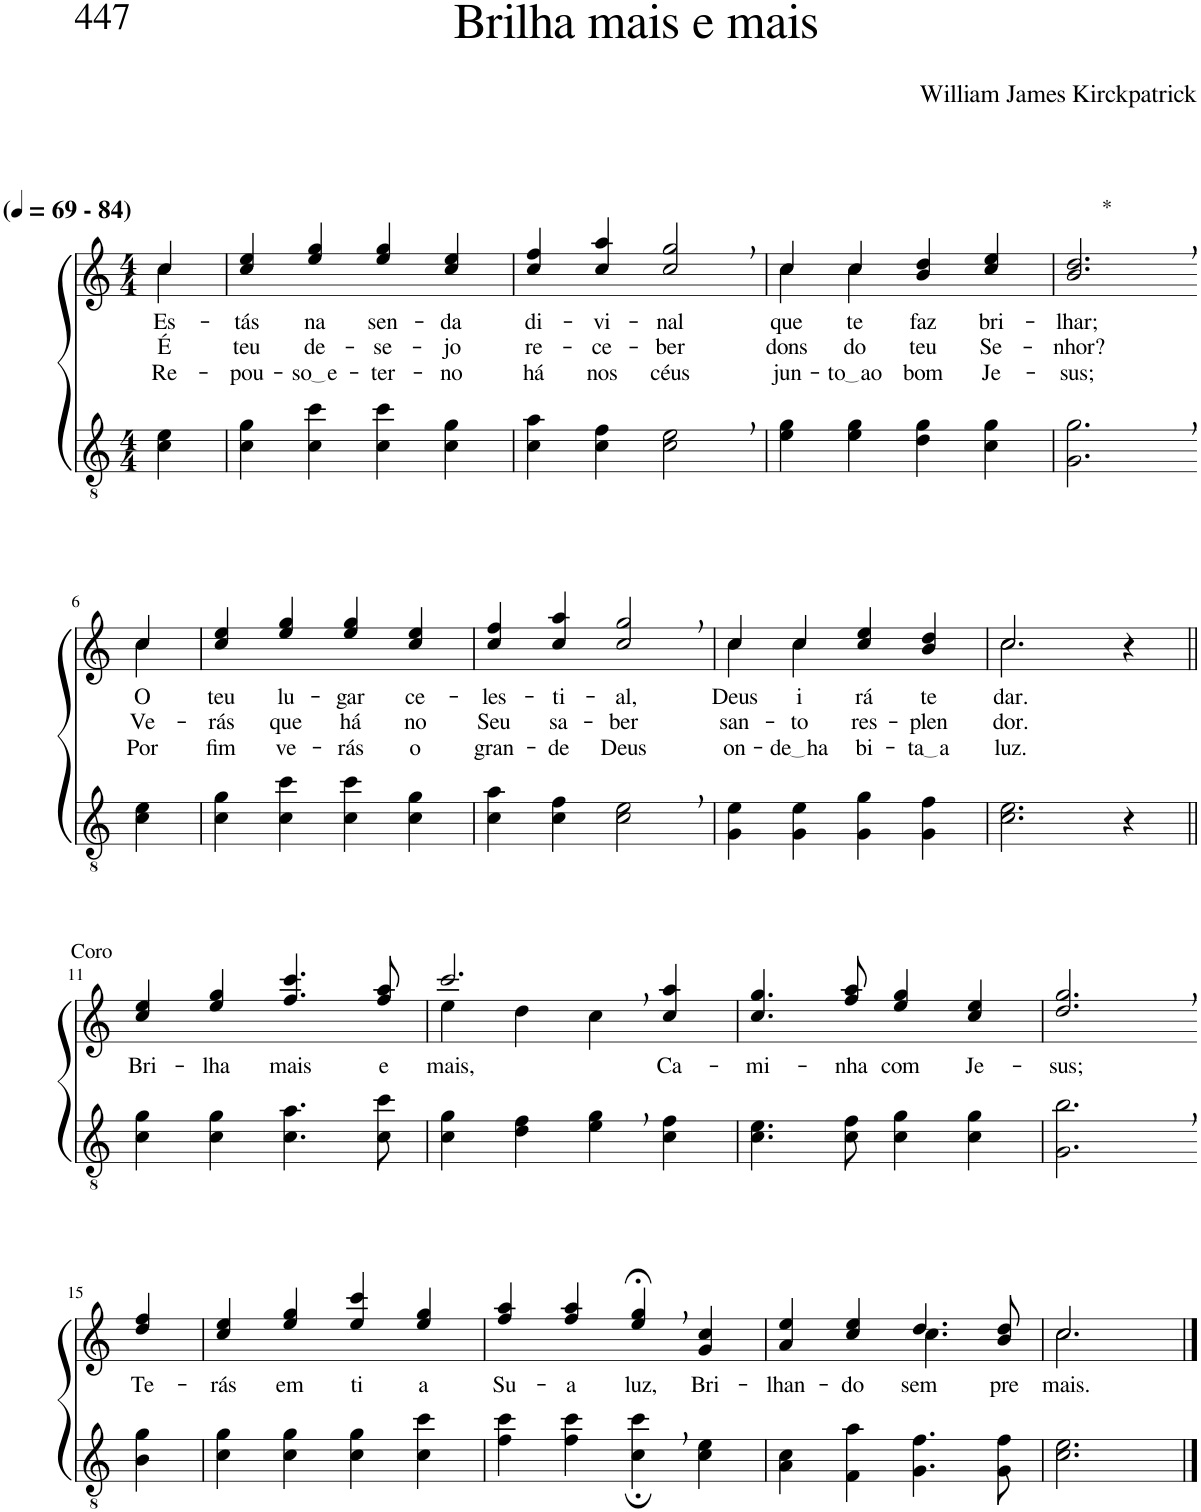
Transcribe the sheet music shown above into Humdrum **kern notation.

**kern	**kern	**text	**text	**text
*part2	*part1	*part1	*part1	*part1
*staff2	*staff1	*staff1	*staff1	*staff1
*I"Parte III e IV	*I"Parte I e II	*	*	*
*clefGv2	*clefG2	*	*	*
*Trd5c9	*Trd5c9	*	*	*
*k[]	*k[]	*	*	*
*M4/4	*M4/4	*	*	*
*MM69	*MM69	*	*	*
=1	=1	=1	=1	=1
*	*^	*	*	*
!	!LO:TX:a:B:t=(	!	!	!	!
!	!LO:TX:a:B:t=- 84)	!	!	!	!
!	!	!	!LO:LY:b	!LO:LY:b	!LO:LY:b
4c\ 4e\	4cc/	4cc\	Es-	É	Re-
=2	=2	=2	=2	=2	=2
!	!	!	!LO:LY:b	!LO:LY:b	!LO:LY:b
*	*v	*v	*	*	*
4c\ 4g\	4cc/ 4ee/	-tás	teu	-pou-
!	!	!LO:LY:b	!LO:LY:b	!LO:LY:b
4c\ 4cc\	4ee/ 4gg/	na	de-	so e
!	!	!LO:LY:b	!LO:LY:b	!LO:LY:b
4c\ 4cc\	4ee/ 4gg/	sen-	-se-	-ter-
!	!	!LO:LY:b	!LO:LY:b	!LO:LY:b
4c\ 4g\	4cc/ 4ee/	-da	-jo	-no
=3	=3	=3	=3	=3
!	!	!LO:LY:b	!LO:LY:b	!LO:LY:b
4c\ 4a\	4cc/ 4ff/	di-	re-	há
!	!	!LO:LY:b	!LO:LY:b	!LO:LY:b
4c\ 4f\	4cc/ 4aa/	-vi-	-ce-	nos
!	!	!LO:LY:b	!LO:LY:b	!LO:LY:b
2c\, 2e\,	2cc/, 2gg/,	-nal	-ber	céus
=4	=4	=4	=4	=4
*	*^	*	*	*
!	!	!	!LO:LY:b	!LO:LY:b	!LO:LY:b
4e\ 4g\	4cc/	4cc\	que	dons	jun-
!	!	!	!LO:LY:b	!LO:LY:b	!LO:LY:b
4e\ 4g\	4cc/	4cc\	te	do	to ao
!	!	!	!LO:LY:b	!LO:LY:b	!LO:LY:b
4d\ 4g\	4b/ 4dd/	2ryy	faz	teu	-bom
!	!	!	!LO:LY:b	!LO:LY:b	!LO:LY:b
4c\ 4g\	4cc/ 4ee/	.	bri-	Se-	Je-
*	*v	*v	*	*	*
=5	=5	=5	=5	=5
!	!LO:TX:a:t=*	!	!	!
!	!	!LO:LY:b	!LO:LY:b	!LO:LY:b
2.G\, 2.g\,	2.b/, 2.dd/,	-lhar;	-nhor?	-sus;
!!LO:LB:g=z
=6-	=6-	=6-	=6-	=6-
*	*^	*	*	*
!	!	!	!LO:LY:b	!LO:LY:b	!LO:LY:b
4c\ 4e\	4cc/	4cc\	O	Ve-	Por
=7	=7	=7	=7	=7	=7
!	!	!	!LO:LY:b	!LO:LY:b	!LO:LY:b
*	*v	*v	*	*	*
4c\ 4g\	4cc/ 4ee/	teu	-rás	fim
!	!	!LO:LY:b	!LO:LY:b	!LO:LY:b
4c\ 4cc\	4ee/ 4gg/	lu-	que	ve-
!	!	!LO:LY:b	!LO:LY:b	!LO:LY:b
4c\ 4cc\	4ee/ 4gg/	-gar	há	-rás
!	!	!LO:LY:b	!LO:LY:b	!LO:LY:b
4c\ 4g\	4cc/ 4ee/	ce-	no	o
=8	=8	=8	=8	=8
!	!	!LO:LY:b	!LO:LY:b	!LO:LY:b
4c\ 4a\	4cc/ 4ff/	-les-	Seu	gran-
!	!	!LO:LY:b	!LO:LY:b	!LO:LY:b
4c\ 4f\	4cc/ 4aa/	-ti-	sa-	-de
!	!	!LO:LY:b	!LO:LY:b	!LO:LY:b
2c\, 2e\,	2cc/, 2gg/,	-al,	-ber	Deus
=9	=9	=9	=9	=9
*	*^	*	*	*
!	!	!	!LO:LY:b	!LO:LY:b	!LO:LY:b
4G\ 4e\	4cc/	4cc\	Deus	san-	on-
!	!	!	!LO:LY:b	!LO:LY:b	!LO:LY:b
4G\ 4e\	4cc/	4cc\	i-	-to	de ha
!	!	!	!LO:LY:b	!LO:LY:b	!LO:LY:b
4G\ 4g\	4cc/ 4ee/	2ryy	-rá	res-	-bi-
!	!	!	!LO:LY:b	!LO:LY:b	!LO:LY:b
4G\ 4f\	4b/ 4dd/	.	te	-plen-	ta a
=10	=10	=10	=10	=10	=10
!	!	!	!LO:LY:b	!LO:LY:b	!LO:LY:b
2.c\ 2.e\	2.cc/	2.cc\	dar.	-dor.	-luz.
4r	4r	4ryy	.	.	.
!!LO:LB:g=z
=11||	=11||	=11||	=11||	=11||	=11||
!	!LO:TX:a:t=Coro	!	!	!	!
!	!	!	!LO:LY:b	!	!
*	*v	*v	*	*	*
4c\ 4g\	4cc/ 4ee/	Bri-	.	.
!	!	!LO:LY:b	!	!
4c\ 4g\	4ee/ 4gg/	-lha	.	.
!	!	!LO:LY:b	!	!
4.c\ 4.a\	4.ff/ 4.ccc/	mais	.	.
!	!	!LO:LY:b	!	!
8c\ 8cc\	8ff/ 8aa/	e	.	.
=12	=12	=12	=12	=12
*	*^	*	*	*
!	!	!	!LO:LY:b	!	!
4c\ 4g\	2.ccc,/	4ee\	mais,	.	.
4d\ 4f\	.	4dd\	.	.	.
4e\, 4g\,	.	4cc\	.	.	.
!	!	!	!LO:LY:b	!	!
4c\ 4f\	4cc/ 4aa/	4ryy	Ca-	.	.
=13	=13	=13	=13	=13	=13
!	!	!	!LO:LY:b	!	!
*	*v	*v	*	*	*
4.c\ 4.e\	4.cc/ 4.gg/	-mi-	.	.
!	!	!LO:LY:b	!	!
8c\ 8f\	8ff/ 8aa/	-nha	.	.
!	!	!LO:LY:b	!	!
4c\ 4g\	4ee/ 4gg/	com	.	.
!	!	!LO:LY:b	!	!
4c\ 4g\	4cc/ 4ee/	Je-	.	.
=14	=14	=14	=14	=14
!	!	!LO:LY:b	!	!
2.G\, 2.b\,	2.dd/, 2.gg/,	-sus;	.	.
!!LO:LB:g=z
=15-	=15-	=15-	=15-	=15-
!	!	!LO:LY:b	!	!
4B\ 4g\	4dd/ 4ff/	Te-	.	.
=16	=16	=16	=16	=16
!	!	!LO:LY:b	!	!
4c\ 4g\	4cc/ 4ee/	-rás	.	.
!	!	!LO:LY:b	!	!
4c\ 4g\	4ee/ 4gg/	em	.	.
!	!	!LO:LY:b	!	!
4c\ 4g\	4ee/ 4ccc/	ti	.	.
!	!	!LO:LY:b	!	!
4c\ 4cc\	4ee/ 4gg/	a	.	.
=17	=17	=17	=17	=17
!	!	!LO:LY:b	!	!
4f\ 4cc\	4ff/ 4aa/	Su-	.	.
!	!	!LO:LY:b	!	!
4f\ 4cc\	4ff/ 4aa/	-a	.	.
!	!	!LO:LY:b	!	!
4c\;, 4cc\;,	4ee/;<, 4gg/;<,	luz,	.	.
!	!	!LO:LY:b	!	!
4c\ 4e\	4g/ 4cc/	Bri-	.	.
=18	=18	=18	=18	=18
!	!	!LO:LY:b	!	!
*	*^	*	*	*
4A\ 4c\	4a/ 4ee/	2ryy	-lhan-	.	.
!	!	!	!LO:LY:b	!	!
4F\ 4a\	4cc/ 4ee/	.	-do	.	.
!	!	!	!LO:LY:b	!	!
4.G\ 4.f\	4.dd/	4.cc\	sem-	.	.
!	!	!	!LO:LY:b	!	!
8G\ 8f\	8b/ 8dd/	8ryy	-pre	.	.
=19	=19	=19	=19	=19	=19
!	!	!	!LO:LY:b	!	!
2.c\ 2.e\	2.cc\	2.cc/	mais.	.	.
*	*v	*v	*	*	*
==	==	==	==	==
*-	*-	*-	*-	*-
